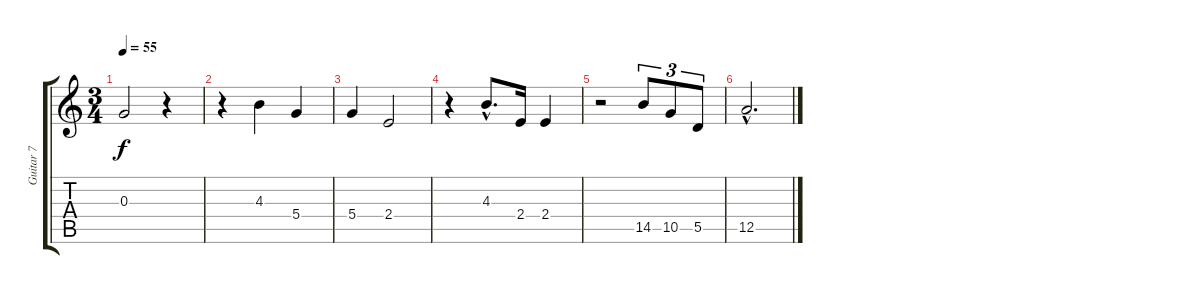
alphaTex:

\track ("Guitar 7" "Guitar 7") {instrument overdrivenguitar}
\staff {score tabs}
\tuning (E4 B3 G3 D3 A2 D2) {hide}
\ts (3 4)
\tempo 55
\clef g2
\ks c
0.3{t}.2{dy f} r.4 |
r.4 4.3.4 5.4.4 |
5.4.4 2.4.2 |
r.4 4.3{hac}.8{d} 2.4.16 2.4.4 |
r.2 14.5.8{tu (3 2)} 10.5.8{tu (3 2)} 5.5.8{tu (3 2)} |
12.5{hac}.2{d}
